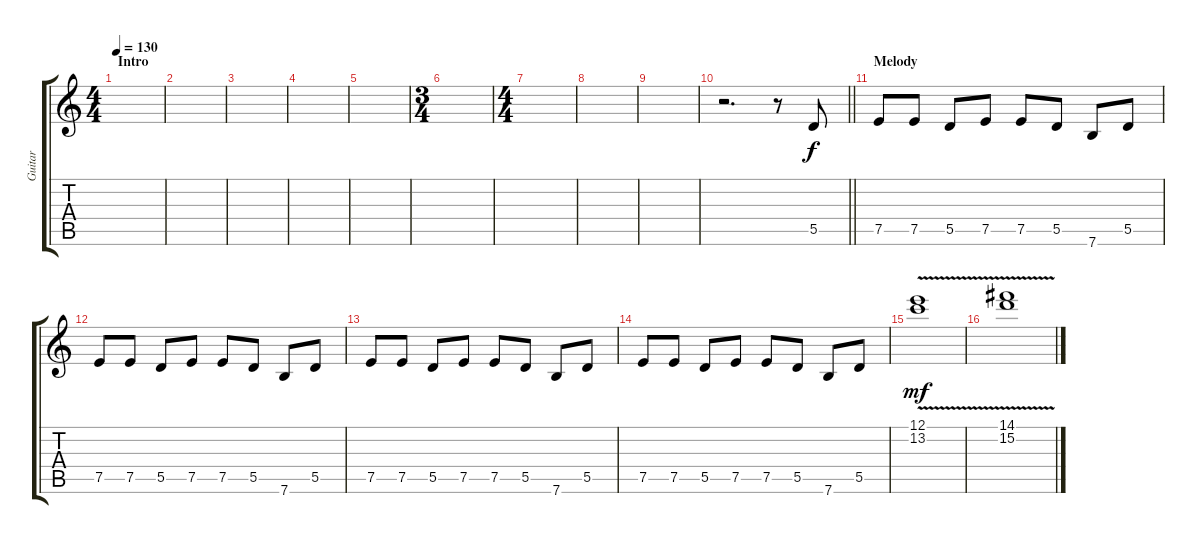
\track ("Guitar" "Guitar") {instrument distortionguitar}
\staff {score tabs}
\tuning (E4 B3 G3 D3 A2 E2) {hide}
\ts (4 4)
\section ("" "Intro")
\tempo 130
\clef g2
\ks c
|
|
|
|
|
\ts (3 4)
|
\ts (4 4)
|
|
|
\barLineRight lightlight
r.2{d} r.8 5.5.8 |
\section ("" "Melody")
7.5.8 7.5.8 5.5.8 7.5.8 7.5.8 5.5.8 7.6.8 5.5.8 |
7.5.8 7.5.8 5.5.8 7.5.8 7.5.8 5.5.8 7.6.8 5.5.8 |
7.5.8 7.5.8 5.5.8 7.5.8 7.5.8 5.5.8 7.6.8 5.5.8 |
7.5.8 7.5.8 5.5.8 7.5.8 7.5.8 5.5.8 7.6.8 5.5.8 |
(12.1{v} 13.2{v}).1{dy mf} |
(14.1{v} 15.2{v}).1
